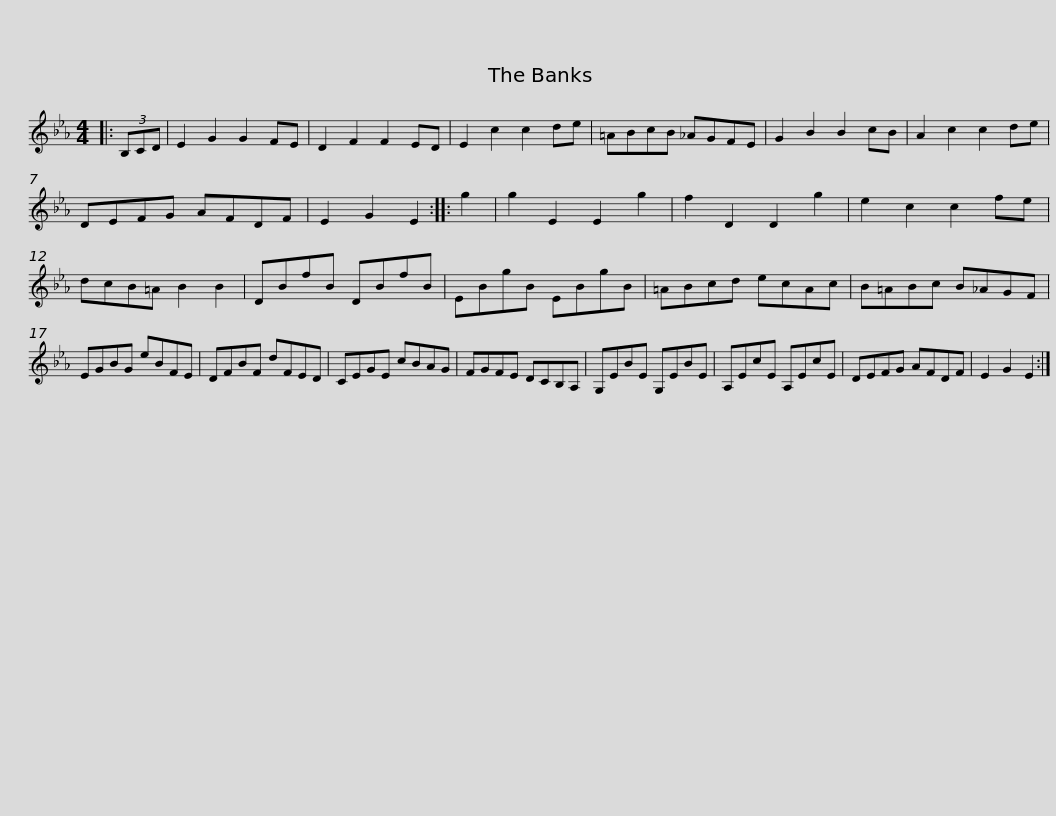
X:1
L:1/8
M:4/4
I:linebreak $
K:Eb
V:1 treble
V:1
|: (3B,CD | E2 G2 G2 FE | D2 F2 F2 ED | E2 c2 c2 de | =ABcB _AGFE | %5
 G2 B2 B2 cB | A2 c2 c2 de |$ DEFG AFDF | E2 G2 E2 :: g2 | %10
 g2 E2 E2 g2 | f2 D2 D2 g2 | e2 c2 c2 fe | dcB=A B2 B2 | DBfB DBfB |$ %15
 EBgB EBgB | =ABcd ecAc | B=ABc B_AGF | EGBG eBFE | DFBF dFED |$ %20
 CEGE cBAG | FGFE DCB,A, | G,EBE G,EBE | A,EcE A,EcE | DEFG AFDF | %25
 E2 G2 E2 :| %26
